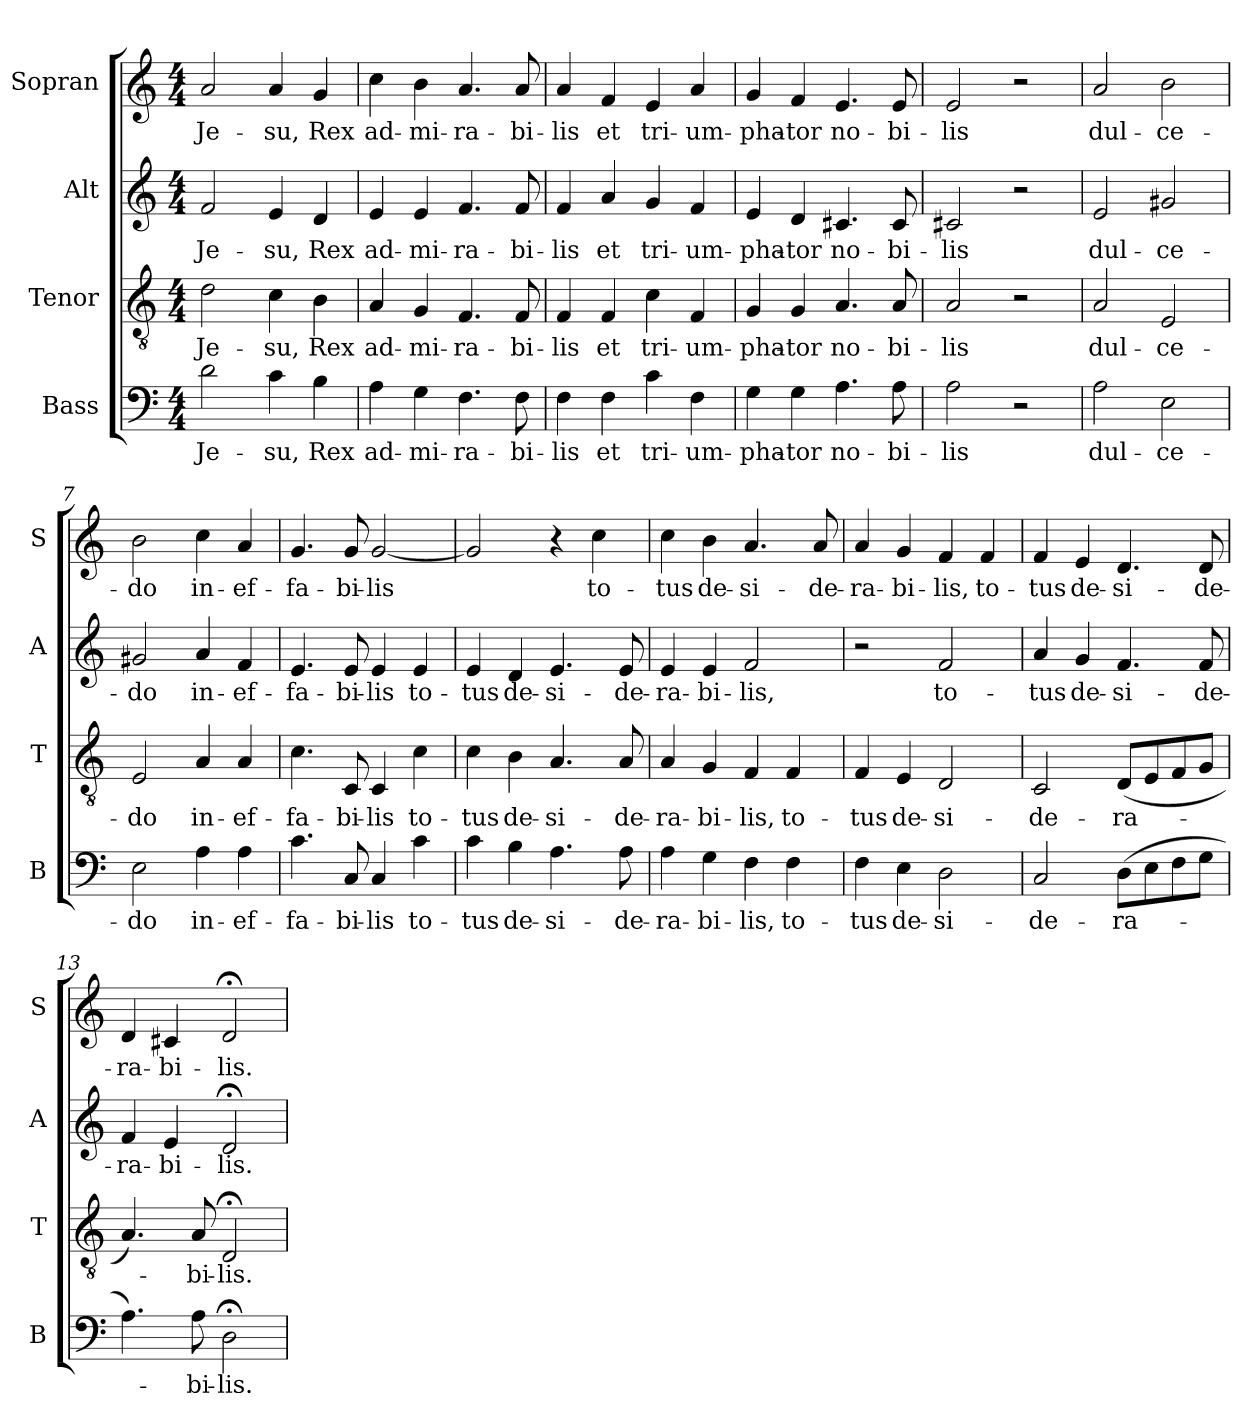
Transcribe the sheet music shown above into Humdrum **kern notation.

**kern	**text	**kern	**text	**kern	**text	**kern	**text
*part4	*part4	*part3	*part3	*part2	*part2	*part1	*part1
*staff4	*staff4	*staff3	*staff3	*staff2	*staff2	*staff1	*staff1
*I"Bass	*	*I"Tenor	*	*I"Alt	*	*I"Sopran	*
*I'B	*	*I'T	*	*I'A	*	*I'S	*
*clefF4	*	*clefGv2	*	*clefG2	*	*clefG2	*
*k[]	*	*k[]	*	*k[]	*	*k[]	*
*M4/4	*	*M4/4	*	*M4/4	*	*M4/4	*
*MM120	*	*MM120	*	*MM120	*	*MM120	*
=1	=1	=1	=1	=1	=1	=1	=1
!	!LO:LY:b	!	!LO:LY:b	!	!LO:LY:b	!	!LO:LY:b
2d\	Je-	2d\	Je-	2f/	Je-	2a/	Je-
!	!LO:LY:b	!	!LO:LY:b	!	!LO:LY:b	!	!LO:LY:b
4c\	-su,	4c\	-su,	4e/	-su,	4a/	-su,
!	!LO:LY:b	!	!LO:LY:b	!	!LO:LY:b	!	!LO:LY:b
4B\	Rex	4B\	Rex	4d/	Rex	4g/	Rex
=2	=2	=2	=2	=2	=2	=2	=2
!	!LO:LY:b	!	!LO:LY:b	!	!LO:LY:b	!	!LO:LY:b
4A\	ad-	4A/	ad-	4e/	ad-	4cc\	ad-
!	!LO:LY:b	!	!LO:LY:b	!	!LO:LY:b	!	!LO:LY:b
4G\	-mi-	4G/	-mi-	4e/	-mi-	4b\	-mi-
!	!LO:LY:b	!	!LO:LY:b	!	!LO:LY:b	!	!LO:LY:b
4.F\	-ra-	4.F/	-ra-	4.f/	-ra-	4.a/	-ra-
!	!LO:LY:b	!	!LO:LY:b	!	!LO:LY:b	!	!LO:LY:b
8F\	-bi-	8F/	-bi-	8f/	-bi-	8a/	-bi-
=3	=3	=3	=3	=3	=3	=3	=3
!	!LO:LY:b	!	!LO:LY:b	!	!LO:LY:b	!	!LO:LY:b
4F\	-lis	4F/	-lis	4f/	-lis	4a/	-lis
!	!LO:LY:b	!	!LO:LY:b	!	!LO:LY:b	!	!LO:LY:b
4F\	et	4F/	et	4a/	et	4f/	et
!	!LO:LY:b	!	!LO:LY:b	!	!LO:LY:b	!	!LO:LY:b
4c\	tri-	4c\	tri-	4g/	tri-	4e/	tri-
!	!LO:LY:b	!	!LO:LY:b	!	!LO:LY:b	!	!LO:LY:b
4F\	-um-	4F/	-um-	4f/	-um-	4a/	-um-
=4	=4	=4	=4	=4	=4	=4	=4
!	!LO:LY:b	!	!LO:LY:b	!	!LO:LY:b	!	!LO:LY:b
4G\	-pha-	4G/	-pha-	4e/	-pha-	4g/	-pha-
!	!LO:LY:b	!	!LO:LY:b	!	!LO:LY:b	!	!LO:LY:b
4G\	-tor	4G/	-tor	4d/	-tor	4f/	-tor
!	!LO:LY:b	!	!LO:LY:b	!	!LO:LY:b	!	!LO:LY:b
4.A\	no-	4.A/	no-	4.c#X/	no-	4.e/	no-
!	!LO:LY:b	!	!LO:LY:b	!	!LO:LY:b	!	!LO:LY:b
8A\	-bi-	8A/	-bi-	8c#/	-bi-	8e/	-bi-
=5	=5	=5	=5	=5	=5	=5	=5
!	!LO:LY:b	!	!LO:LY:b	!	!LO:LY:b	!	!LO:LY:b
2A\	-lis	2A/	-lis	2c#X/	-lis	2e/	-lis
2r	.	2r	.	2r	.	2r	.
!!LO:LB:g=z
=6	=6	=6	=6	=6	=6	=6	=6
!	!LO:LY:b	!	!LO:LY:b	!	!LO:LY:b	!	!LO:LY:b
2A\	dul-	2A/	dul-	2e/	dul-	2a/	dul-
!	!LO:LY:b	!	!LO:LY:b	!	!LO:LY:b	!	!LO:LY:b
2E\	-ce-	2E/	-ce-	2g#X/	-ce-	2b\	-ce-
=7	=7	=7	=7	=7	=7	=7	=7
!	!LO:LY:b	!	!LO:LY:b	!	!LO:LY:b	!	!LO:LY:b
2E\	-do	2E/	-do	2g#X/	-do	2b\	-do
!	!LO:LY:b	!	!LO:LY:b	!	!LO:LY:b	!	!LO:LY:b
4A\	in-	4A/	in-	4a/	in-	4cc\	in-
!	!LO:LY:b	!	!LO:LY:b	!	!LO:LY:b	!	!LO:LY:b
4A\	-ef-	4A/	-ef-	4f/	-ef-	4a/	-ef-
=8	=8	=8	=8	=8	=8	=8	=8
!	!LO:LY:b	!	!LO:LY:b	!	!LO:LY:b	!	!LO:LY:b
4.c\	-fa-	4.c\	-fa-	4.e/	-fa-	4.g/	-fa-
!	!LO:LY:b	!	!LO:LY:b	!	!LO:LY:b	!	!LO:LY:b
8C/	-bi-	8C/	-bi-	8e/	-bi-	8g/	-bi-
!	!LO:LY:b	!	!LO:LY:b	!	!LO:LY:b	!	!LO:LY:b
4C/	-lis	4C/	-lis	4e/	-lis	[2g/	-lis
!	!LO:LY:b	!	!LO:LY:b	!	!LO:LY:b	!	!
4c\	to-	4c\	to-	4e/	to-	.	.
=9	=9	=9	=9	=9	=9	=9	=9
!	!LO:LY:b	!	!LO:LY:b	!	!LO:LY:b	!	!
4c\	-tus	4c\	-tus	4e/	-tus	2g/]	.
!	!LO:LY:b	!	!LO:LY:b	!	!LO:LY:b	!	!
4B\	de-	4B\	de-	4d/	de-	.	.
!	!LO:LY:b	!	!LO:LY:b	!	!LO:LY:b	!	!
4.A\	-si-	4.A/	-si-	4.e/	-si-	4r	.
!	!	!	!	!	!	!	!LO:LY:b
.	.	.	.	.	.	4cc\	to-
!	!LO:LY:b	!	!LO:LY:b	!	!LO:LY:b	!	!
8A\	-de-	8A/	-de-	8e/	-de-	.	.
=10	=10	=10	=10	=10	=10	=10	=10
!	!LO:LY:b	!	!LO:LY:b	!	!LO:LY:b	!	!LO:LY:b
4A\	-ra-	4A/	-ra-	4e/	-ra-	4cc\	-tus
!	!LO:LY:b	!	!LO:LY:b	!	!LO:LY:b	!	!LO:LY:b
4G\	-bi-	4G/	-bi-	4e/	-bi-	4b\	de-
!	!LO:LY:b	!	!LO:LY:b	!	!LO:LY:b	!	!LO:LY:b
4F\	-lis,	4F/	-lis,	2f/	-lis,	4.a/	-si-
!	!LO:LY:b	!	!LO:LY:b	!	!	!	!
4F\	to-	4F/	to-	.	.	.	.
!	!	!	!	!	!	!	!LO:LY:b
.	.	.	.	.	.	8a/	-de-
=11	=11	=11	=11	=11	=11	=11	=11
!	!LO:LY:b	!	!LO:LY:b	!	!	!	!LO:LY:b
4F\	-tus	4F/	-tus	2r	.	4a/	-ra-
!	!LO:LY:b	!	!LO:LY:b	!	!	!	!LO:LY:b
4E\	de-	4E/	de-	.	.	4g/	-bi-
!	!LO:LY:b	!	!LO:LY:b	!	!LO:LY:b	!	!LO:LY:b
2D\	-si-	2D/	-si-	2f/	to-	4f/	-lis,
!	!	!	!	!	!	!	!LO:LY:b
.	.	.	.	.	.	4f/	to-
!!LO:PB:g=z
=12	=12	=12	=12	=12	=12	=12	=12
!	!LO:LY:b	!	!LO:LY:b	!	!LO:LY:b	!	!LO:LY:b
2C/	-de-	2C/	-de-	4a/	-tus	4f/	-tus
!	!	!	!	!	!LO:LY:b	!	!LO:LY:b
.	.	.	.	4g/	de-	4e/	de-
!	!LO:LY:b	!	!LO:LY:b	!	!LO:LY:b	!	!LO:LY:b
(>8D\L	-ra-	(<8D/L	-ra-	4.f/	-si-	4.d/	-si-
8E\	.	8E/	.	.	.	.	.
8F\	.	8F/	.	.	.	.	.
!	!	!	!	!	!LO:LY:b	!	!LO:LY:b
8G\J	.	8G/J	.	8f/	-de-	8d/	-de-
=13	=13	=13	=13	=13	=13	=13	=13
!	!	!	!	!	!LO:LY:b	!	!LO:LY:b
4.A\)	.	4.A/)	.	4f/	-ra-	4d/	-ra-
!	!	!	!	!	!LO:LY:b	!	!LO:LY:b
.	.	.	.	4e/	-bi-	4c#X/	-bi-
!	!LO:LY:b	!	!LO:LY:b	!	!	!	!
8A\	-bi-	8A/	-bi-	.	.	.	.
!	!LO:LY:b	!	!LO:LY:b	!	!LO:LY:b	!	!LO:LY:b
2D;<\	-lis.	2D;</	-lis.	2d;</	-lis.	2d;</	-lis.
=	=	=	=	=	=	=	=
*-	*-	*-	*-	*-	*-	*-	*-
